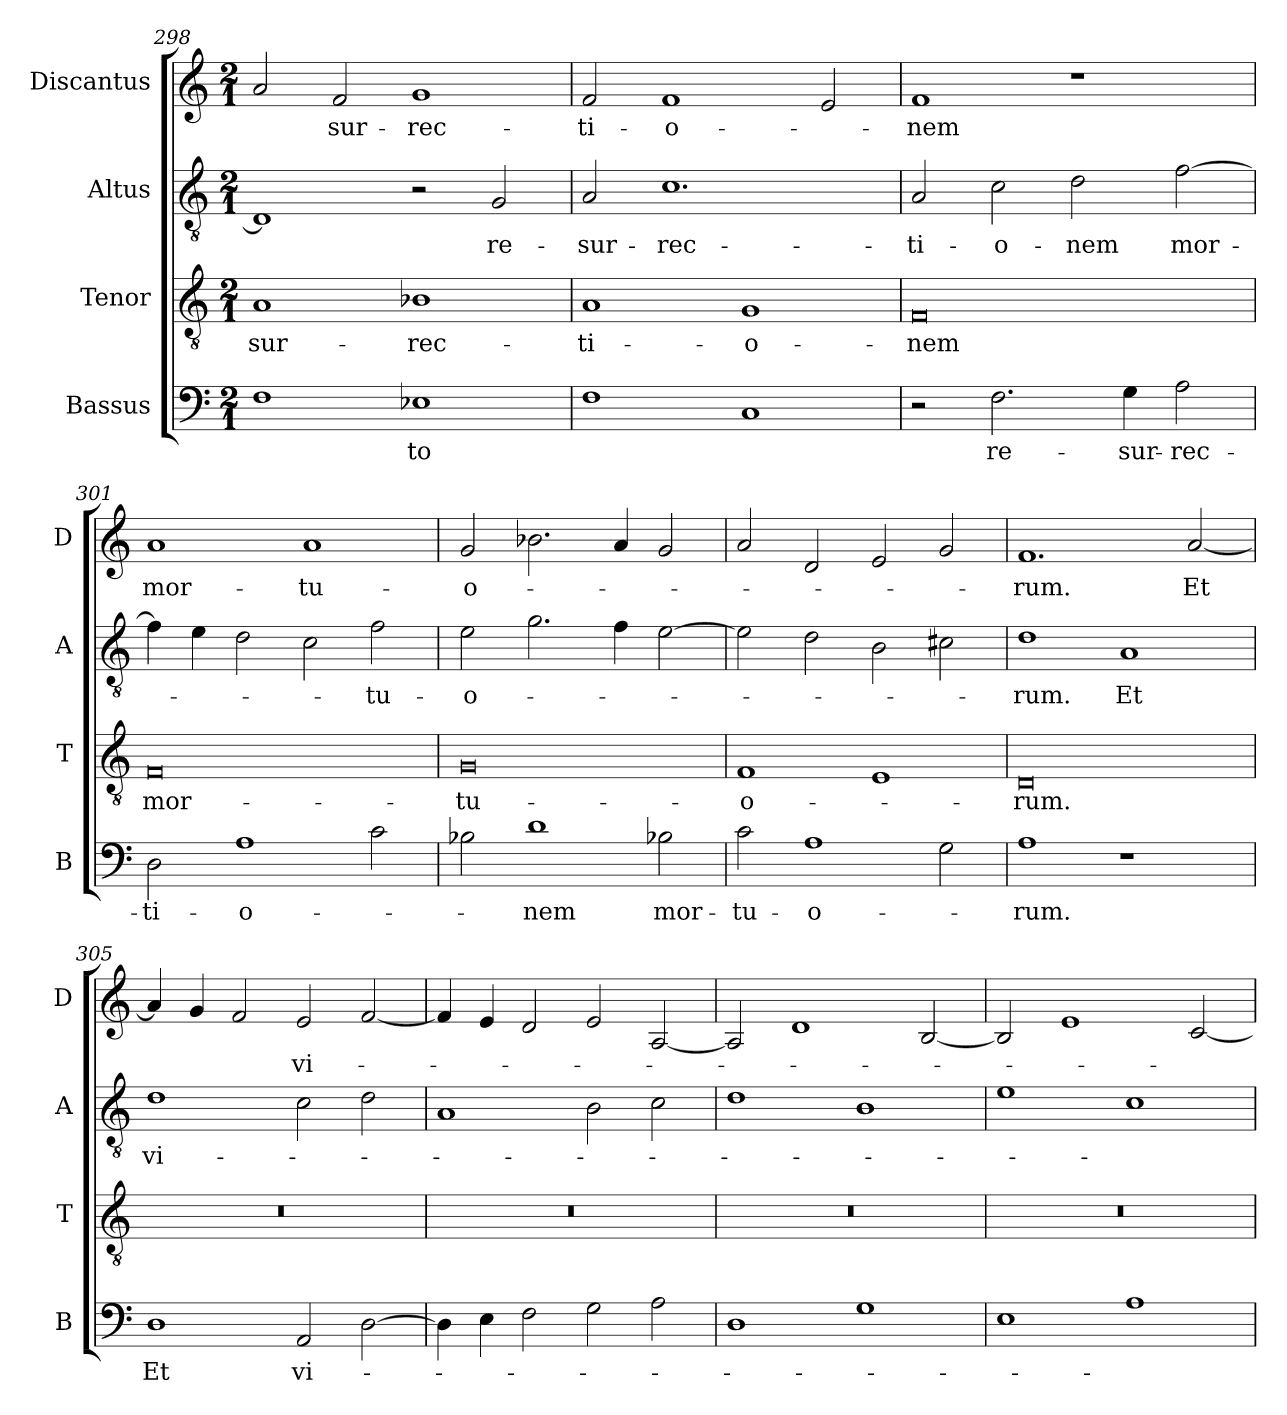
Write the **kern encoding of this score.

**kern	**text	**kern	**text	**kern	**text	**kern	**text
*part4	*part4	*part3	*part3	*part2	*part2	*part1	*part1
*staff4	*staff4	*staff3	*staff3	*staff2	*staff2	*staff1	*staff1
*I"Bassus	*	*I"Tenor	*	*I"Altus	*	*I"Discantus	*
*I'B	*	*I'T	*	*I'A	*	*I'D	*
*clefF4	*	*clefGv2	*	*clefGv2	*	*clefG2	*
*k[]	*	*k[]	*	*k[]	*	*k[]	*
*M2/1	*	*M2/1	*	*M2/1	*	*M2/1	*
=298	=298	=298	=298	=298	=298	=298	=298
1F	.	1A	-sur-	1D]	.	2a	.
.	.	.	.	.	.	2f	-sur-
1E-X	-to	1B-X	-rec-	2r	.	1g	-rec-
.	.	.	.	2G	re-	.	.
=299	=299	=299	=299	=299	=299	=299	=299
1F	.	1A	-ti-	2A	-sur-	2f	-ti-
.	.	.	.	1.c	-rec-	1f	-o-
1C	.	1G	-o-	.	.	.	.
.	.	.	.	.	.	2e	.
=300	=300	=300	=300	=300	=300	=300	=300
2r	.	0F	-nem	2A	-ti-	1f	-nem
2.F	re-	.	.	2c	-o-	.	.
.	.	.	.	2d	-nem	1r	.
4G	-sur-	.	.	.	.	.	.
2A	-rec-	.	.	[2f	mor-	.	.
=301	=301	=301	=301	=301	=301	=301	=301
2D	-ti-	0F	mor-	4f]	.	1a	mor-
.	.	.	.	4e	.	.	.
1A	-o-	.	.	2d	.	.	.
.	.	.	.	2c	.	1a	-tu-
2c	.	.	.	2f	-tu-	.	.
=302	=302	=302	=302	=302	=302	=302	=302
2B-X	.	0G	-tu-	2e	-o-	2g	-o-
1d	-nem	.	.	2.g	.	2.b-X	.
.	.	.	.	4f	.	4a	.
2B-X	mor-	.	.	[2e	.	2g	.
=303	=303	=303	=303	=303	=303	=303	=303
2c	-tu-	1F	-o-	2e]	.	2a	.
1A	-o-	.	.	2d	.	2d	.
.	.	1E	.	2B	.	2e	.
2G	.	.	.	2c#X	.	2g	.
=304	=304	=304	=304	=304	=304	=304	=304
1A	-rum.	0D	-rum.	1d	-rum.	1.f	-rum.
1r	.	.	.	1A	Et	.	.
.	.	.	.	.	.	[2a	Et
=305	=305	=305	=305	=305	=305	=305	=305
1D	Et	0r	.	1d	vi-	4a]	.
.	.	.	.	.	.	4g	.
.	.	.	.	.	.	2f	.
2AA	vi-	.	.	2c	.	2e	vi-
[2D	.	.	.	2d	.	[2f	.
=306	=306	=306	=306	=306	=306	=306	=306
4D]	.	0r	.	1A	.	4f]	.
4E	.	.	.	.	.	4e	.
2F	.	.	.	.	.	2d	.
2G	.	.	.	2B	.	2e	.
2A	.	.	.	2c	.	[2A	.
=307	=307	=307	=307	=307	=307	=307	=307
1D	.	0r	.	1d	.	2A]	.
.	.	.	.	.	.	1d	.
1G	.	.	.	1B	.	.	.
.	.	.	.	.	.	[2B	.
=308	=308	=308	=308	=308	=308	=308	=308
1E	.	0r	.	1e	.	2B]	.
.	.	.	.	.	.	1e	.
1A	.	.	.	1c	.	.	.
.	.	.	.	.	.	[2c	.
=	=	=	=	=	=	=	=
*-	*-	*-	*-	*-	*-	*-	*-
